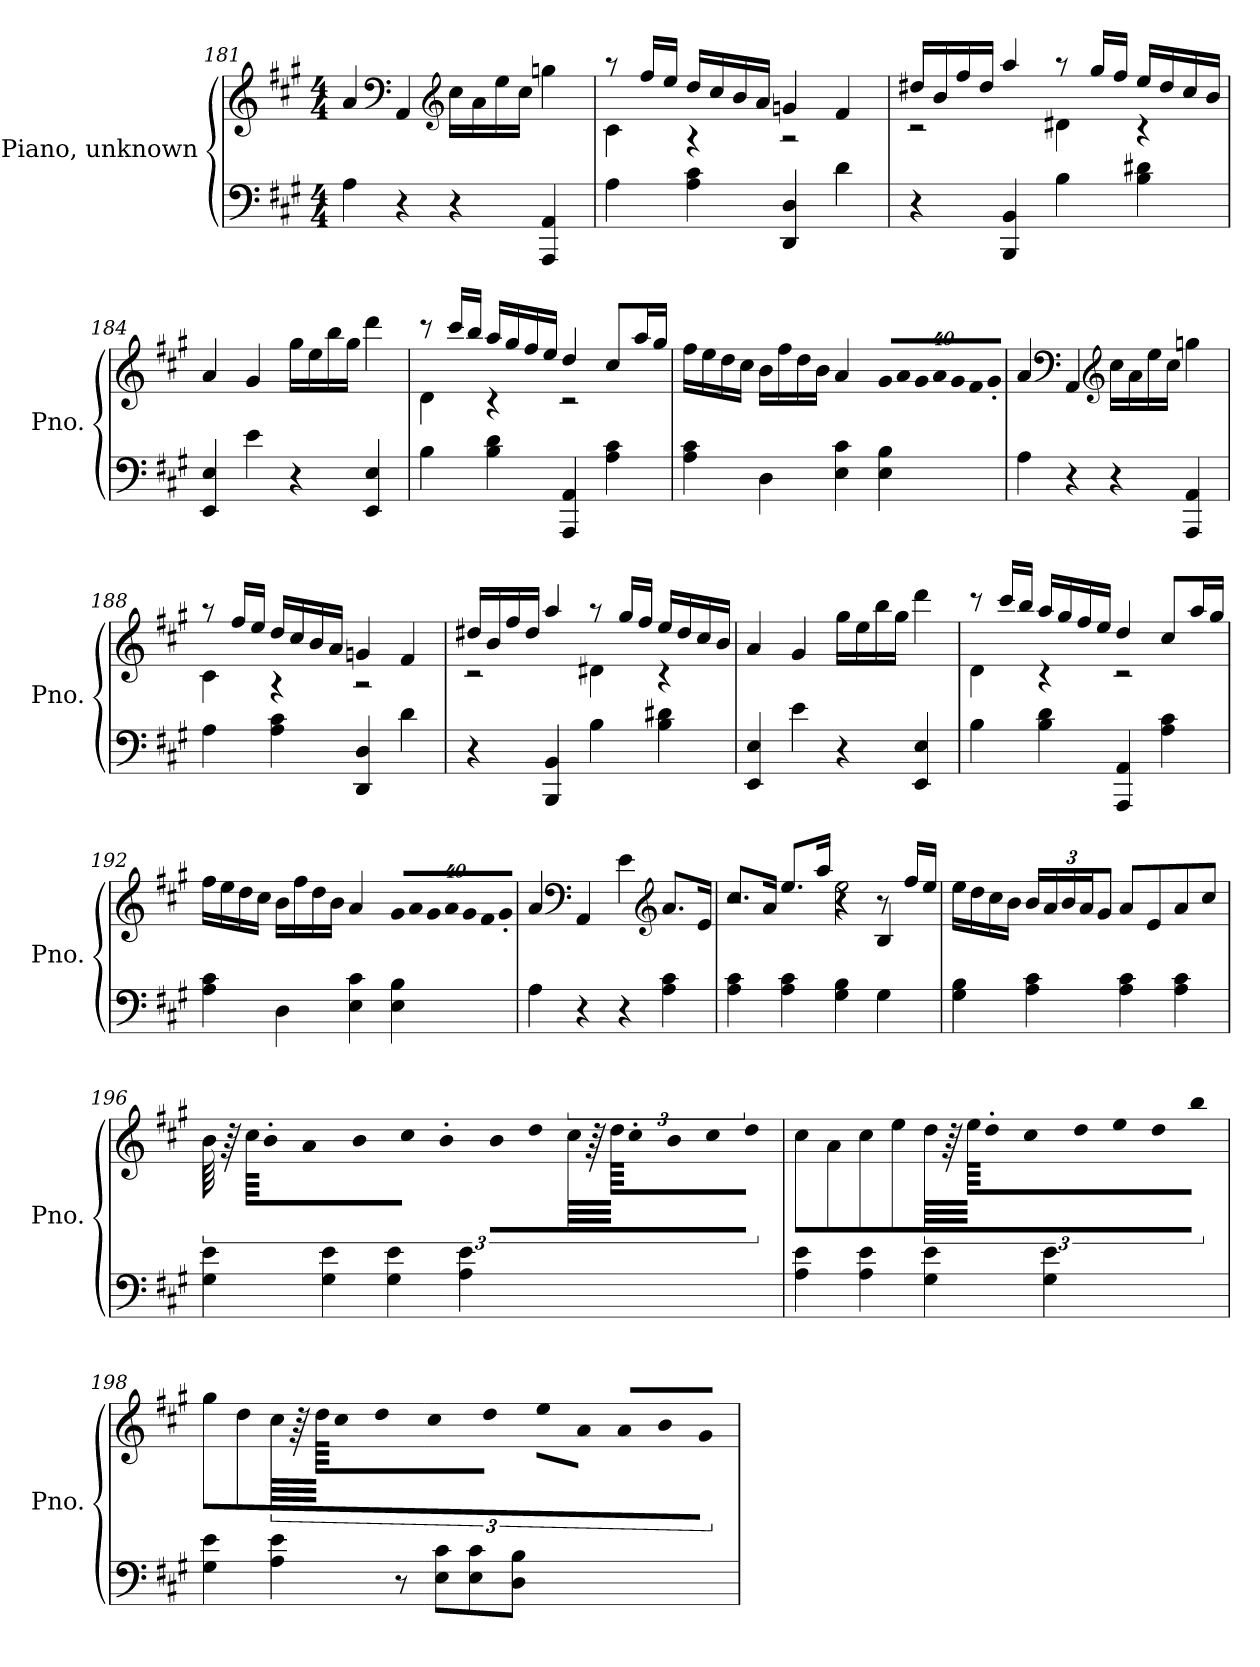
**kern	**kern
*part1	*part1
*staff2	*staff1
*I"Piano, unknown	*
*I'Pno.	*
*clefF4	*clefG2
*k[f#c#g#]	*k[f#c#g#]
*M4/4	*M4/4
=181	=181
4A\	4a/
*	*clefF4
4r	4AA/
*	*clefG2
4r	16cc#\LL
.	16a\
.	16ee\
.	16cc#\JJ
4AAA/ 4AA/	4ggn\
=182	=182
*	*^
4A\	8r	4c#\
.	16ff#/LL	.
.	16ee/JJ	.
4A\ 4c#\	16dd/LL	4r
.	16cc#/	.
.	16b/	.
.	16a/JJ	.
4DD/ 4D/	4gn/	2r
4d\	4f#/	.
!!LO:LB:g=z	!!
=183	=183	=183
4r	16dd#X/LL	2r
.	16b/	.
.	16ff#/	.
.	16dd#/JJ	.
4BBB/ 4BB/	4aa/	.
4B\	8r	4d#X\
.	16gg#/LL	.
.	16ff#/JJ	.
4B\ 4d#X\	16ee/LL	4r
.	16dd#/	.
.	16cc#/	.
.	16b/JJ	.
*	*v	*v
=184	=184
4EE/ 4E/	4a/
4e\	4g#/
4r	16gg#\LL
.	16ee\
.	16bb\
.	16gg#\JJ
4EE/ 4E/	4ddd\
=185	=185
*	*^
4B\	8r	4d\
.	16ccc#/LL	.
.	16bb/JJ	.
4B\ 4d\	16aa/LL	4r
.	16gg#/	.
.	16ff#/	.
.	16ee/JJ	.
4AAA/ 4AA/	4dd/	2r
4A\ 4c#\	8cc#/L	.
.	16aa/L	.
.	16gg#/JJ	.
*	*v	*v
!!LO:LB:g=z
=186	=186
4A\ 4c#\	16ff#\LL
.	16ee\
.	16dd\
.	16cc#\JJ
4D\	16b\LL
.	16ff#\
.	16dd\
.	16b\JJ
4E\ 4c#\	4a/
*	*Xbrackettup
!	!LO:N:vis=32
4E\ 4B\	640%23g#/LLL
!	!LO:N:vis=32
.	640%23a/
!	!LO:N:vis=32
.	640%23g#/
!	!LO:N:vis=32
.	640%23a/
!	!LO:N:vis=32
.	640%23g#/
!	!LO:N:vis=32
.	640%23f#/
!	!LO:N:vis=32
.	640%23g#'/JJJ
640ryy	.
=187	=187
4A\	4a/
*	*clefF4
4r	4AA/
*	*clefG2
4r	16cc#\LL
.	16a\
.	16ee\
.	16cc#\JJ
4AAA/ 4AA/	4ggn\
=188	=188
*	*^
4A\	8r	4c#\
.	16ff#/LL	.
.	16ee/JJ	.
4A\ 4c#\	16dd/LL	4r
.	16cc#/	.
.	16b/	.
.	16a/JJ	.
4DD/ 4D/	4gn/	2r
4d\	4f#/	.
!!LO:LB:g=z	!!
=189	=189	=189
4r	16dd#X/LL	2r
.	16b/	.
.	16ff#/	.
.	16dd#/JJ	.
4BBB/ 4BB/	4aa/	.
4B\	8r	4d#X\
.	16gg#/LL	.
.	16ff#/JJ	.
4B\ 4d#X\	16ee/LL	4r
.	16dd#/	.
.	16cc#/	.
.	16b/JJ	.
*	*v	*v
=190	=190
4EE/ 4E/	4a/
4e\	4g#/
4r	16gg#\LL
.	16ee\
.	16bb\
.	16gg#\JJ
4EE/ 4E/	4ddd\
=191	=191
*	*^
4B\	8r	4d\
.	16ccc#/LL	.
.	16bb/JJ	.
4B\ 4d\	16aa/LL	4r
.	16gg#/	.
.	16ff#/	.
.	16ee/JJ	.
4AAA/ 4AA/	4dd/	2r
4A\ 4c#\	8cc#/L	.
.	16aa/L	.
.	16gg#/JJ	.
*	*v	*v
!!LO:PB:g=z
=192	=192
4A\ 4c#\	16ff#\LL
.	16ee\
.	16dd\
.	16cc#\JJ
4D\	16b\LL
.	16ff#\
.	16dd\
.	16b\JJ
4E\ 4c#\	4a/
!	!LO:N:vis=32
4E\ 4B\	640%23g#/LLL
!	!LO:N:vis=32
.	640%23a/
!	!LO:N:vis=32
.	640%23g#/
!	!LO:N:vis=32
.	640%23a/
!	!LO:N:vis=32
.	640%23g#/
!	!LO:N:vis=32
.	640%23f#/
!	!LO:N:vis=32
.	640%23g#'/JJJ
640ryy	.
=193	=193
4A\	4a/
*	*clefF4
4r	4AA/
4r	4e\
*	*clefG2
4A\ 4c#\	8.a/L
.	16e/Jk
=194	=194
*	*^
*	*	*^
4A\ 4c#\	8.cc#/L	2r	2r
.	16a/Jk	.	.
4A\ 4c#\	8.ee/L	.	.
.	16aa/Jk	.	.
4G#\ 4B\	4r	2ee\	4r
4G#\	8r	.	4B/
.	16ff#/LL	.	.
.	16ee/JJ	.	.
*	*v	*v	*v
!!LO:LB:g=z
=195	=195
4G#\ 4B\	16ee\LL
.	16dd\
.	16cc#\
.	16b\JJ
4A\ 4c#\	24b/LL
.	24a/
.	24b/
.	24a/J
.	12g#/J
4A\ 4c#\	8a/L
.	8e/
4A\ 4c#\	8a/
.	8cc#/J
=196	=196
*	*brackettup
4G#\ 4e\	96b\
.	96r
.	96cc#\KLLL
.	32b'\J
.	16a\
.	16b\
.	16cc#\JJ
4G#\ 4e\	4b'\
4G#\ 4e\	8b\L
.	8dd\
4A\ 4e\	96cc#\Jkkk
.	96r
.	96dd\KLLL
.	32cc#'\J
.	16b\
.	16cc#\
.	16dd\JJ
=197	=197
4A\ 4e\	8cc#\L
.	8a\
4A\ 4e\	8cc#\
.	8ee\
4G#\ 4e\	96dd\Jkkk
.	96r
.	96ee\KLLL
.	32dd'\J
.	16cc#\
.	16dd\
.	16ee\J
4G#\ 4e\	8dd\
.	8bb\J
!!LO:LB:g=z
=198	=198
4G#\ 4e\	8gg#\L
.	8dd\
4A\ 4e\	96cc#\Jkkk
.	96r
.	96dd\KLLL
.	32cc#\J
.	16dd\
.	16cc#\
.	16dd\JJ
8r	8ee\L
8E\ 8c#\L	8a\J
8E\ 8c#\	8a/L
8D\ 8B\J	16b/L
.	16g#/JJ
=	=
*-	*-
